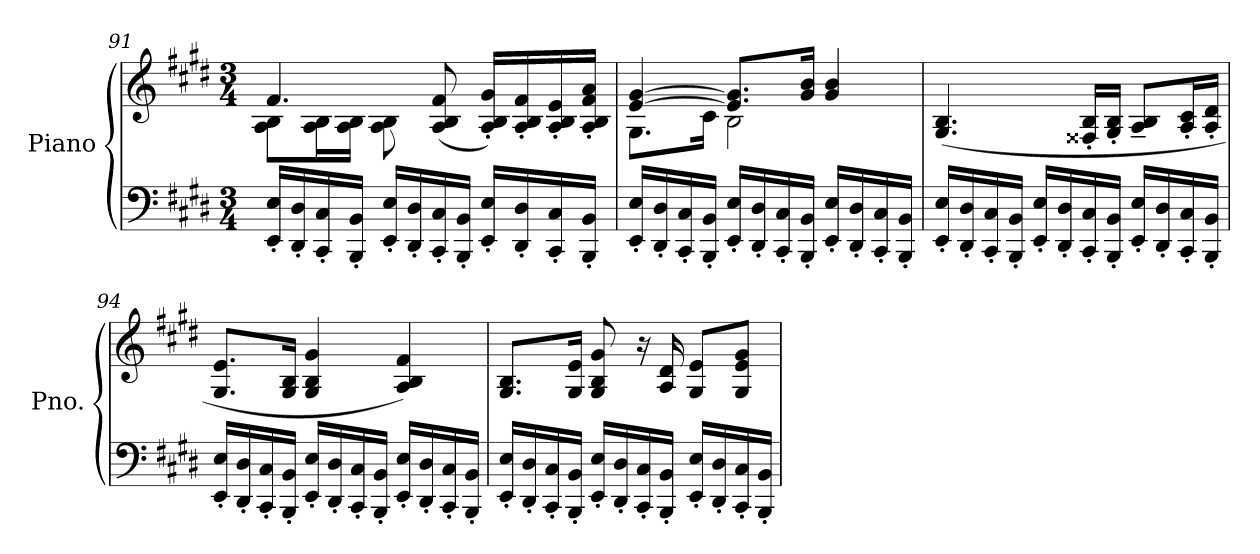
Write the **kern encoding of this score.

**kern	**kern	**dynam
*part1	*part1	*part1
*staff2	*staff1	*staff1/2
*I"Piano	*	*
*I'Pno.	*	*
!!LO:LB:g=z
*clefF4	*clefG2	*
*k[f#c#g#d#]	*k[f#c#g#d#]	*
*M3/4	*M3/4	*
=91	=91	=91
*	*^	*
16EE/' 16E/'LL	4.f#/	8A\ 8B\L	.
16DD#/' 16D#/'	.	.	.
16CC#/' 16C#/'	.	16A\ 16B\L	.
16BBB/' 16BB/'JJ	.	16A\ 16B\JJ	.
16EE/' 16E/'LL	.	8A\ 8B\	.
16DD#/' 16D#/'	.	.	.
16CC#/' 16C#/'	(8A/ 8B/ 8f#/	4.ryy	.
16BBB/' 16BB/'JJ	.	.	.
16EE/' 16E/'LL	16A/' 16B/' 16g#/'LL)	.	.
16DD#/' 16D#/'	16A/' 16B/' 16f#/'	.	.
16CC#/' 16C#/'	16A/' 16B/' 16e/'	.	.
16BBB/' 16BB/'JJ	16A/' 16B/' 16f#/' 16a/'JJ	.	.
!!LO:LB:g=z	!!
=92	=92	=92	=92
16EE/' 16E/'LL	[4e/ [4g#/	8.G#\L	.
16DD#/' 16D#/'	.	.	.
16CC#/' 16C#/'	.	.	.
16BBB/' 16BB/'JJ	.	16c#\Jk	.
16EE/' 16E/'LL	8.e/] 8.g#/]L	2B\	.
16DD#/' 16D#/'	.	.	.
16CC#/' 16C#/'	.	.	.
16BBB/' 16BB/'JJ	16g#/ 16b/Jk	.	.
16EE/' 16E/'LL	4g#/ 4b/	.	.
16DD#/' 16D#/'	.	.	.
16CC#/' 16C#/'	.	.	.
16BBB/' 16BB/'JJ	.	.	.
*	*v	*v	*
=93	=93	=93
!	!	!LO:DY:b
16EE/' 16E/'LL	(>4.G#/ 4.B/	other-dynamics
16DD#/' 16D#/'	.	.
16CC#/' 16C#/'	.	.
16BBB/' 16BB/'JJ	.	.
16EE/' 16E/'LL	.	.
16DD#/' 16D#/'	.	.
16CC#/' 16C#/'	16F##X/' 16B/'LL	.
16BBB/' 16BB/'JJ	16G#/' 16B/'JJ	.
16EE/' 16E/'LL	8A/~ 8B/~L	.
16DD#/' 16D#/'	.	.
16CC#/' 16C#/'	16A/' 16c#/'L	.
16BBB/' 16BB/'JJ	16A/' 16d#/'JJ	.
!!LO:LB:g=z
=94	=94	=94
16EE/' 16E/'LL	8.G#/ 8.e/L	.
16DD#/' 16D#/'	.	.
16CC#/' 16C#/'	.	.
16BBB/' 16BB/'JJ	16G#/ 16B/Jk	.
16EE/' 16E/'LL	4G#/ 4B/ 4g#/	.
16DD#/' 16D#/'	.	.
16CC#/' 16C#/'	.	.
16BBB/' 16BB/'JJ	.	.
16EE/' 16E/'LL	4A/ 4B/ 4f#/)	.
16DD#/' 16D#/'	.	.
16CC#/' 16C#/'	.	.
16BBB/' 16BB/'JJ	.	.
!!LO:LB:g=z
=95	=95	=95
16EE/' 16E/'LL	8.G#/ 8.B/L	.
16DD#/' 16D#/'	.	.
16CC#/' 16C#/'	.	.
16BBB/' 16BB/'JJ	16G#/ 16e/Jk	.
16EE/' 16E/'LL	8G#/ 8B/ 8g#/	.
16DD#/' 16D#/'	.	.
16CC#/' 16C#/'	16r	.
16BBB/' 16BB/'JJ	16A/ 16d#/	.
16EE/' 16E/'LL	8G#/ 8e/L	.
16DD#/' 16D#/'	.	.
16CC#/' 16C#/'	8G#/ 8e/ 8g#/J	.
16BBB/' 16BB/'JJ	.	.
=	=	=
*-	*-	*-
